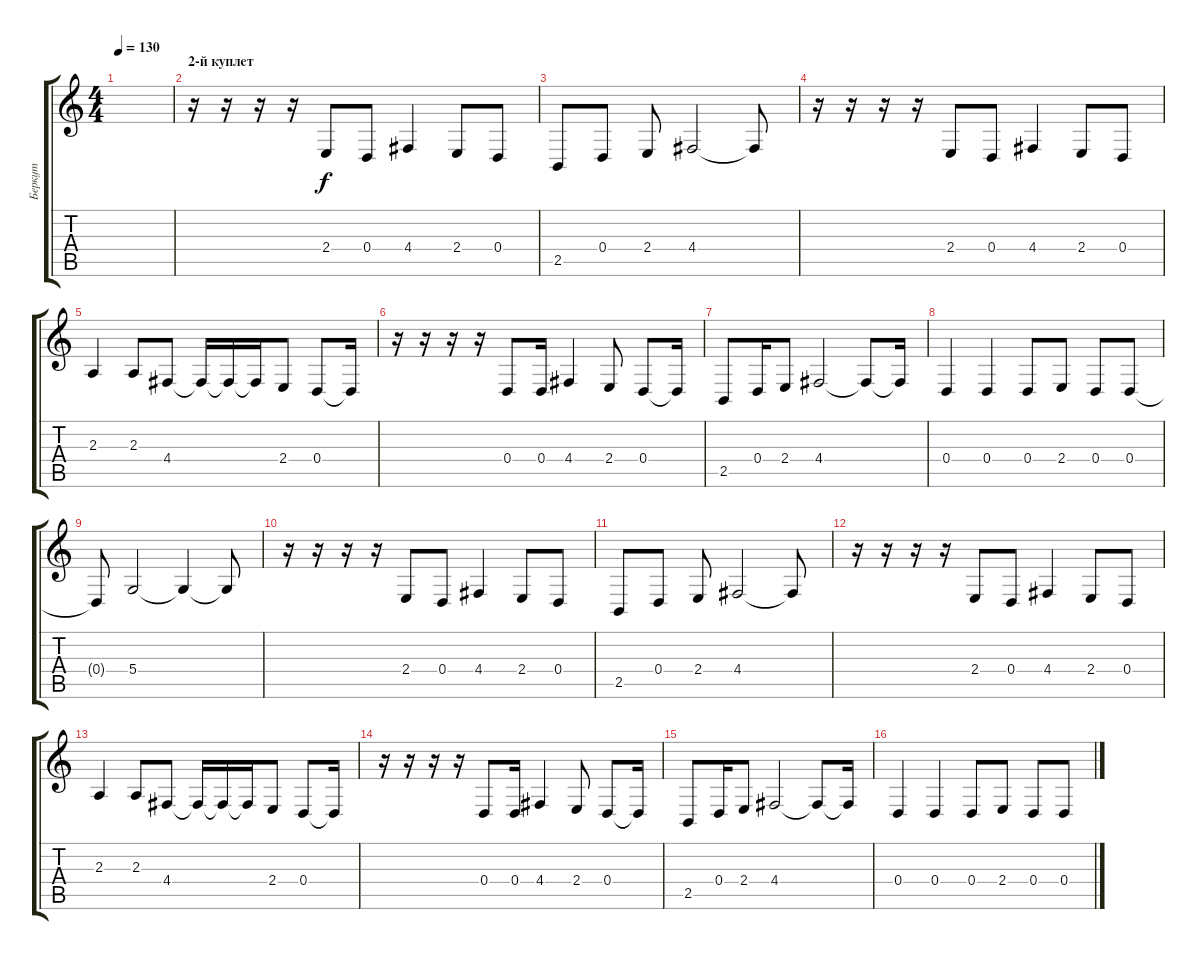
\track ("Беркут" "Беркут") {instrument violin}
\staff {score tabs}
\tuning (E4 B3 G3 D3 A2 E2) {hide}
\ts (4 4)
\tempo 130
\clef g2
\ks c
|
\section ("" "2-й куплет")
r.16 r.16 r.16 r.16 2.4.8 0.4.8 4.4.4 2.4.8 0.4.8 |
2.5.8 0.4.8 2.4.8 4.4.2 4.4{t}.8 |
r.16 r.16 r.16 r.16 2.4.8 0.4.8 4.4.4 2.4.8 0.4.8 |
2.3.4 2.3.8 4.4.8 4.4{t}.16 4.4{t}.16 4.4{t}.16 2.4.8 0.4.8 0.4{t}.16 |
r.16 r.16 r.16 r.16 0.4.8 0.4.16 4.4.4 2.4.8 0.4.8 0.4{t}.16 |
2.5.8 0.4.16 2.4.8 4.4.2 4.4{t}.8 4.4{t}.16 |
0.4.4 0.4.4 0.4.8 2.4.8 0.4.8 0.4.8 |
0.4{t}.8 5.4.2 5.4{t}.4 5.4{t}.8 |
r.16 r.16 r.16 r.16 2.4.8 0.4.8 4.4.4 2.4.8 0.4.8 |
2.5.8 0.4.8 2.4.8 4.4.2 4.4{t}.8 |
r.16 r.16 r.16 r.16 2.4.8 0.4.8 4.4.4 2.4.8 0.4.8 |
2.3.4 2.3.8 4.4.8 4.4{t}.16 4.4{t}.16 4.4{t}.16 2.4.8 0.4.8 0.4{t}.16 |
r.16 r.16 r.16 r.16 0.4.8 0.4.16 4.4.4 2.4.8 0.4.8 0.4{t}.16 |
2.5.8 0.4.16 2.4.8 4.4.2 4.4{t}.8 4.4{t}.16 |
0.4.4 0.4.4 0.4.8 2.4.8 0.4.8 0.4.8
